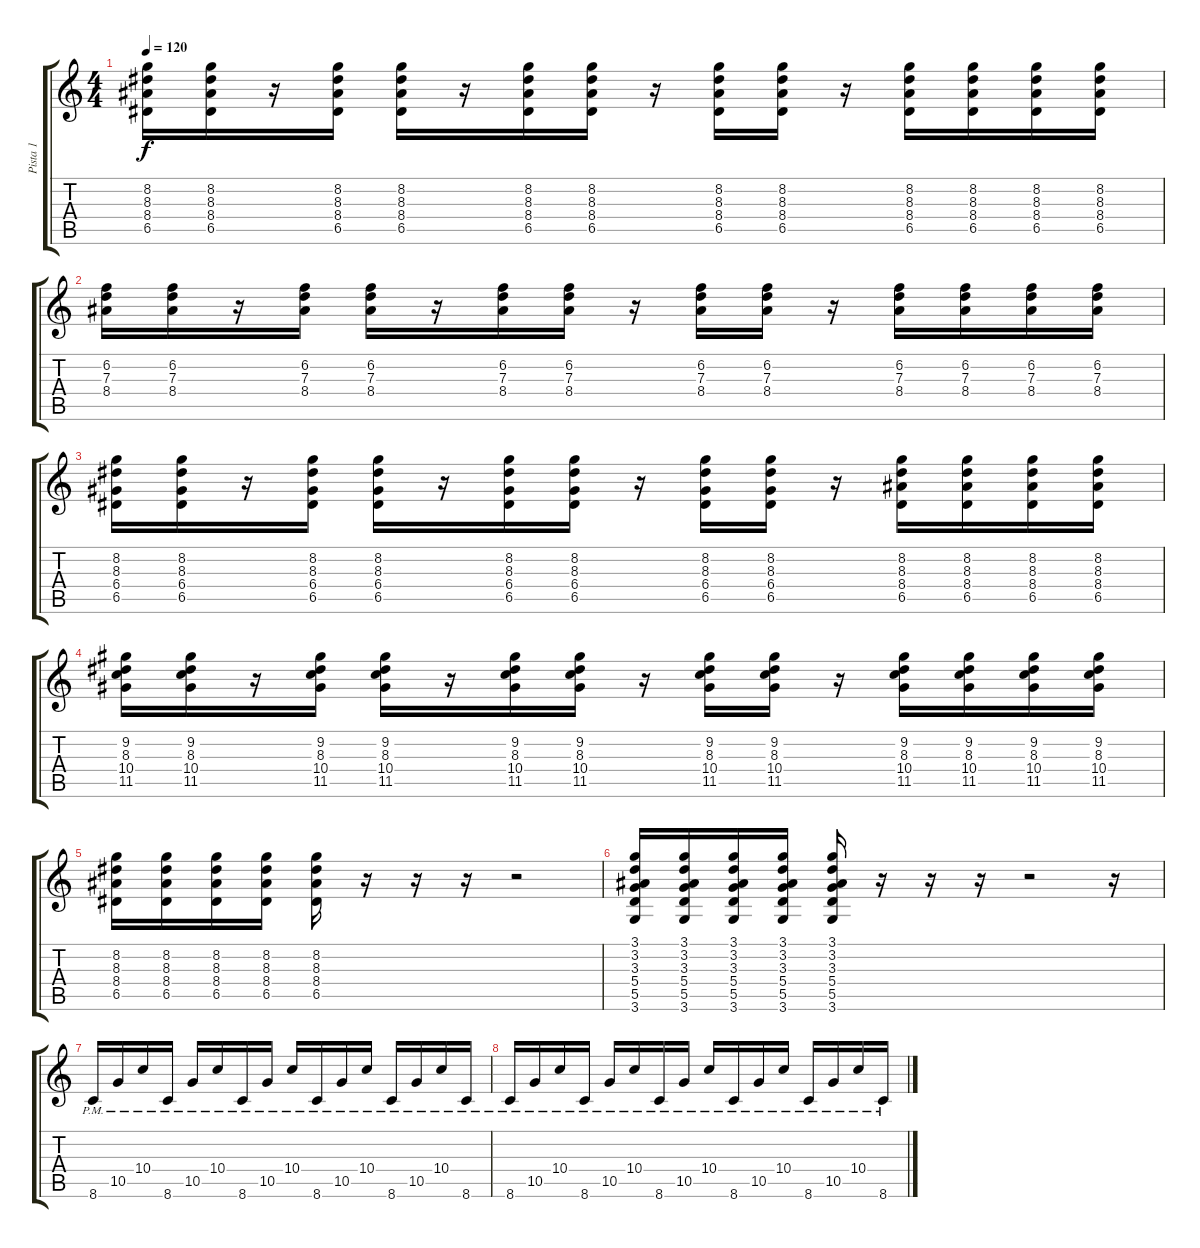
\track ("Pista 1" "Pista 1") {instrument distortionguitar}
\staff {score tabs}
\tuning (E4 B3 G3 D3 A2 E2) {hide}
\ts (4 4)
\tempo 120
\clef g2
\ks c
(8.2 8.3 8.4 6.5).16{dy f} (8.2 8.3 8.4 6.5).16 r.16 (8.2 8.3 8.4 6.5).16 (8.2 8.3 8.4 6.5).16 r.16 (8.2 8.3 8.4 6.5).16 (8.2 8.3 8.4 6.5).16 r.16 (8.2 8.3 8.4 6.5).16 (8.2 8.3 8.4 6.5).16 r.16 (8.2 8.3 8.4 6.5).16 (8.2 8.3 8.4 6.5).16 (8.2 8.3 8.4 6.5).16 (8.2 8.3 8.4 6.5).16 |
(6.2 7.3 8.4).16 (6.2 7.3 8.4).16 r.16 (6.2 7.3 8.4).16 (6.2 7.3 8.4).16 r.16 (6.2 7.3 8.4).16 (6.2 7.3 8.4).16 r.16 (6.2 7.3 8.4).16 (6.2 7.3 8.4).16 r.16 (6.2 7.3 8.4).16 (6.2 7.3 8.4).16 (6.2 7.3 8.4).16 (6.2 7.3 8.4).16 |
(8.2 8.3 6.4 6.5).16 (8.2 8.3 6.4 6.5).16 r.16 (8.2 8.3 6.4 6.5).16 (8.2 8.3 6.4 6.5).16 r.16 (8.2 8.3 6.4 6.5).16 (8.2 8.3 6.4 6.5).16 r.16 (8.2 8.3 6.4 6.5).16 (8.2 8.3 6.4 6.5).16 r.16 (8.2 8.3 8.4 6.5).16 (8.2 8.3 8.4 6.5).16 (8.2 8.3 8.4 6.5).16 (8.2 8.3 8.4 6.5).16 |
(9.2 8.3 10.4 11.5).16 (9.2 8.3 10.4 11.5).16 r.16 (9.2 8.3 10.4 11.5).16 (9.2 8.3 10.4 11.5).16 r.16 (9.2 8.3 10.4 11.5).16 (9.2 8.3 10.4 11.5).16 r.16 (9.2 8.3 10.4 11.5).16 (9.2 8.3 10.4 11.5).16 r.16 (9.2 8.3 10.4 11.5).16 (9.2 8.3 10.4 11.5).16 (9.2 8.3 10.4 11.5).16 (9.2 8.3 10.4 11.5).16 |
(8.2 8.3 8.4 6.5).16 (8.2 8.3 8.4 6.5).16 (8.2 8.3 8.4 6.5).16 (8.2 8.3 8.4 6.5).16 (8.2 8.3 8.4 6.5).16 r.16 r.16 r.16 r.2 |
(3.1 3.2 3.3 5.4 5.5 3.6).16 (3.1 3.2 3.3 5.4 5.5 3.6).16 (3.1 3.2 3.3 5.4 5.5 3.6).16 (3.1 3.2 3.3 5.4 5.5 3.6).16 (3.1 3.2 3.3 5.4 5.5 3.6).16 r.16 r.16 r.16 r.2 r.16 |
8.6{pm}.16 10.5{pm}.16 10.4{pm}.16 8.6{pm}.16 10.5{pm}.16 10.4{pm}.16 8.6{pm}.16 10.5{pm}.16 10.4{pm}.16 8.6{pm}.16 10.5{pm}.16 10.4{pm}.16 8.6{pm}.16 10.5{pm}.16 10.4{pm}.16 8.6{pm}.16 |
8.6{pm}.16 10.5{pm}.16 10.4{pm}.16 8.6{pm}.16 10.5{pm}.16 10.4{pm}.16 8.6{pm}.16 10.5{pm}.16 10.4{pm}.16 8.6{pm}.16 10.5{pm}.16 10.4{pm}.16 8.6{pm}.16 10.5{pm}.16 10.4{pm}.16 8.6{pm}.16
